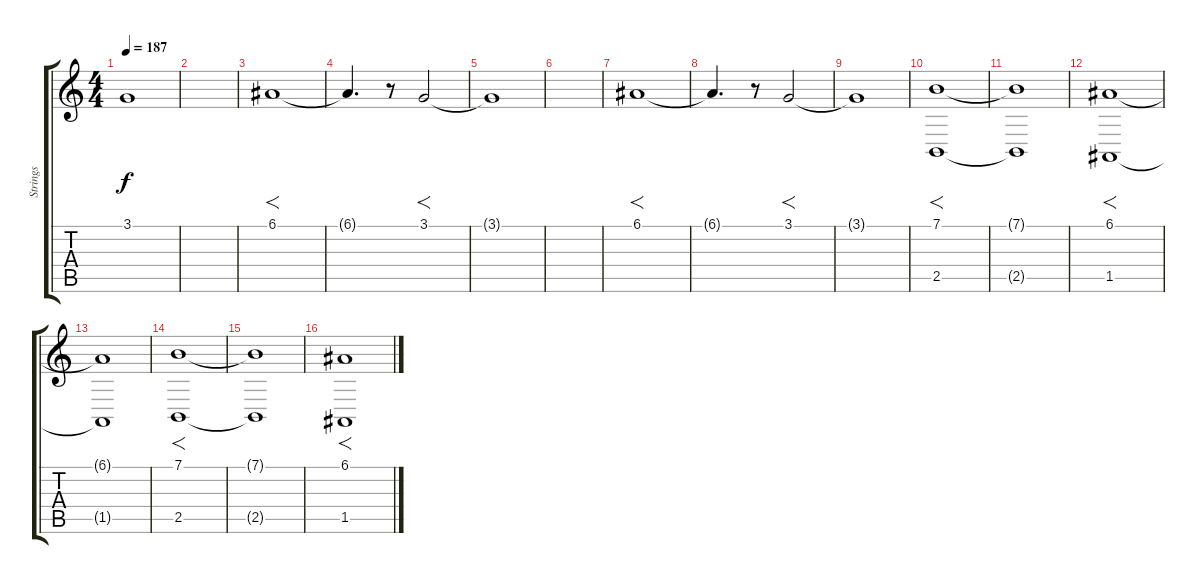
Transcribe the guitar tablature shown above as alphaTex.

\track ("Strings" "Strings") {instrument stringensemble1}
\staff {score tabs}
\tuning (E4 B3 G3 D3 A2 E2) {hide}
\ts (4 4)
\tempo 187
\clef g2
\ks c
3.1{t}.1{dy f} |
|
6.1.1{f volume 13} |
6.1{t}.4{d} r.8 3.1.2{f} |
3.1{t}.1 |
|
6.1.1{f volume 13} |
6.1{t}.4{d} r.8 3.1.2{f} |
3.1{t}.1 |
(7.1 2.5).1{f volume 13} |
(7.1{t} 2.5{t}).1 |
(6.1 1.5).1{f} |
(6.1{t} 1.5{t}).1 |
(7.1 2.5).1{f} |
(7.1{t} 2.5{t}).1 |
(6.1 1.5).1{f}
